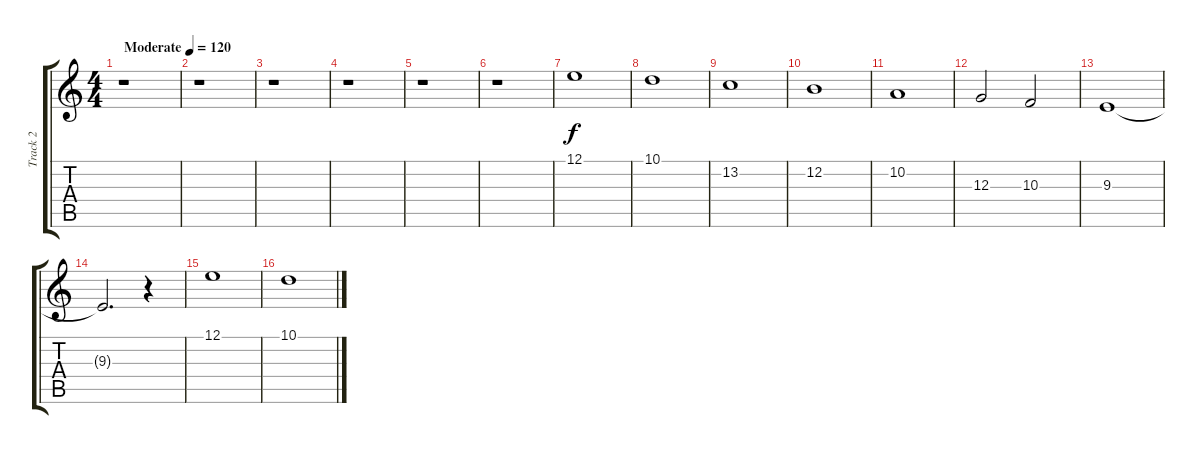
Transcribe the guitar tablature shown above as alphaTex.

\track ("Track 2" "Track 2") {instrument pad1newage}
\staff {score tabs}
\tuning (E4 B3 G3 D3 A2 E2) {hide}
\ts (4 4)
\tempo (120 "Moderate")
\clef g2
\ks c
r.1{dy f instrument pad1newage} |
r.1 |
r.1 |
r.1 |
r.1 |
r.1 |
12.1.1 |
10.1.1 |
13.2.1 |
12.2.1 |
10.2.1 |
12.3.2 10.3.2 |
9.3.1 |
9.3{t}.2{d} r.4 |
12.1.1 |
10.1.1
